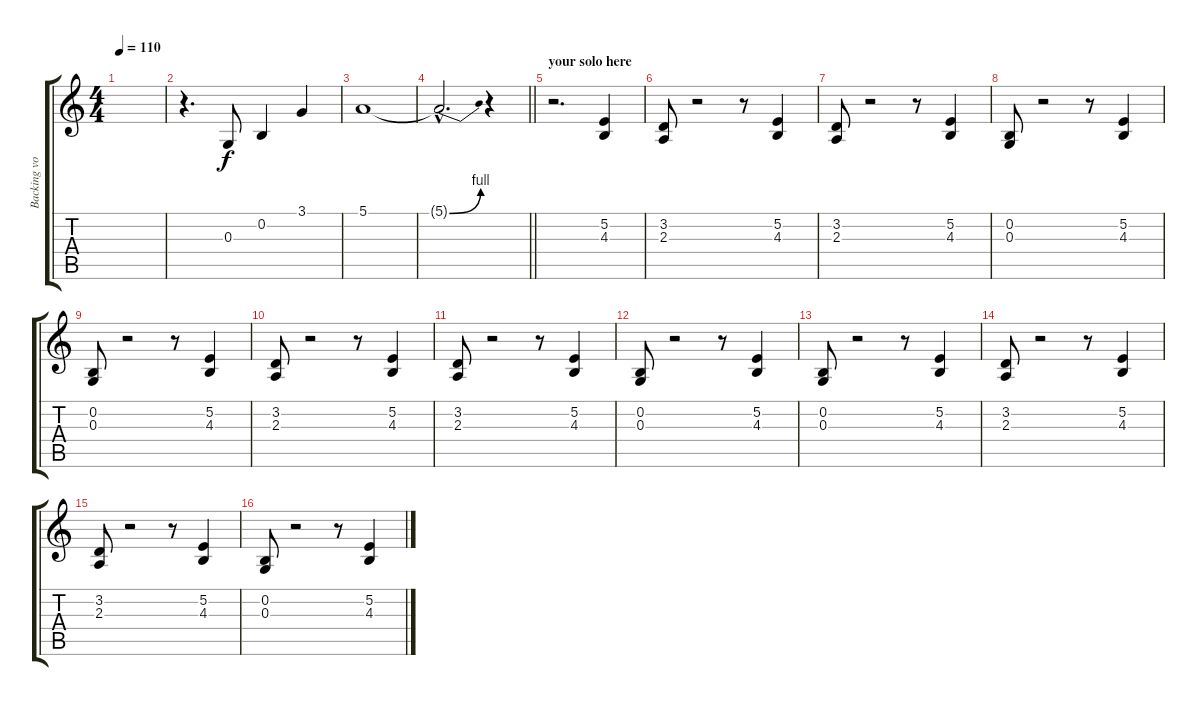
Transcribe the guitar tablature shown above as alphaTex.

\track ("Backing vocals" "Backing vo") {instrument oboe}
\staff {score tabs}
\tuning (E4 B3 G3 D3 A2 E2) {hide}
\ts (4 4)
\tempo 110
\clef g2
\ks c
|
r.4{d} 0.3.8 0.2.4 3.1.4 |
5.1.1 |
\barLineRight lightlight
5.1{be (bend 0 0 60 4) hac t}.2{d} r.4 |
\section ("" "your solo here")
r.2{d} (5.2 4.3).4 |
(3.2 2.3).8 r.2 r.8 (5.2 4.3).4 |
(3.2 2.3).8 r.2 r.8 (5.2 4.3).4 |
(0.2 0.3).8 r.2 r.8 (5.2 4.3).4 |
(0.2 0.3).8 r.2 r.8 (5.2 4.3).4 |
(3.2 2.3).8 r.2 r.8 (5.2 4.3).4 |
(3.2 2.3).8 r.2 r.8 (5.2 4.3).4 |
(0.2 0.3).8 r.2 r.8 (5.2 4.3).4 |
(0.2 0.3).8 r.2 r.8 (5.2 4.3).4 |
(3.2 2.3).8 r.2 r.8 (5.2 4.3).4 |
(3.2 2.3).8 r.2 r.8 (5.2 4.3).4 |
(0.2 0.3).8 r.2 r.8 (5.2 4.3).4
